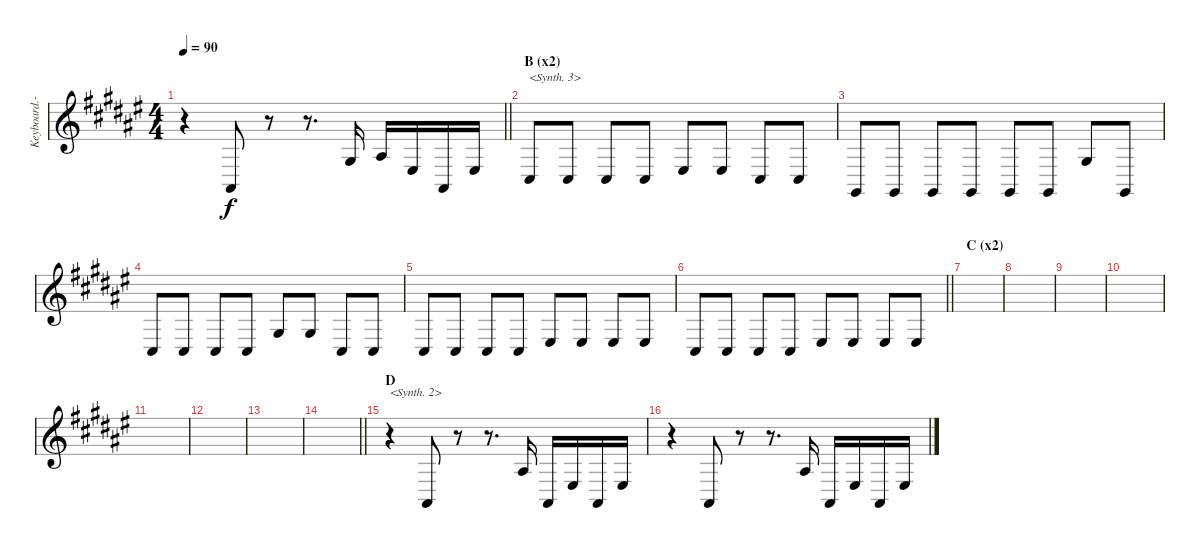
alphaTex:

\track ("Keyboard.-II" "Keyboard.-") {instrument lead2sawtooth}
\staff {score}
\tuning (B3 Gb3 D3 A2 E2 B1) {hide}
\ts (4 4)
\tempo 90
\clef g2
\barLineRight lightlight
\ks f#
r.4{dy f} 1.4.8 r.8 r.8{d} 2.2.16 4.2.16 3.3.16 1.4.16 3.3.16 |
\section ("" "B (x2)")
4.4.8{txt "<Synth. 3>" instrument lead7fifths} 4.4.8 4.4.8 4.4.8 3.3.8 3.3.8 4.4.8 4.4.8 |
4.5.8 4.5.8 4.5.8 4.5.8 4.5.8 4.5.8 2.2.8 4.5.8 |
4.4.8 4.4.8 4.4.8 4.4.8 2.2.8 2.2.8 4.4.8 4.4.8 |
4.4.8 4.4.8 4.4.8 4.4.8 3.3.8 3.3.8 3.3.8 3.3.8 |
\barLineRight lightlight
4.4.8 4.4.8 4.4.8 4.4.8 3.3.8 3.3.8 3.3.8 3.3.8 |
\section ("" "C (x2)")
|
|
|
|
|
|
|
\barLineRight lightlight
|
\section ("" "D")
r.4{txt "<Synth. 2>" instrument lead2sawtooth} 1.4.8 r.8 r.8{d} 4.2.16 1.4.16 3.3.16 1.4.16 3.3.16 |
r.4 1.4.8 r.8 r.8{d} 4.2.16 1.4.16 3.3.16 1.4.16 3.3.16
